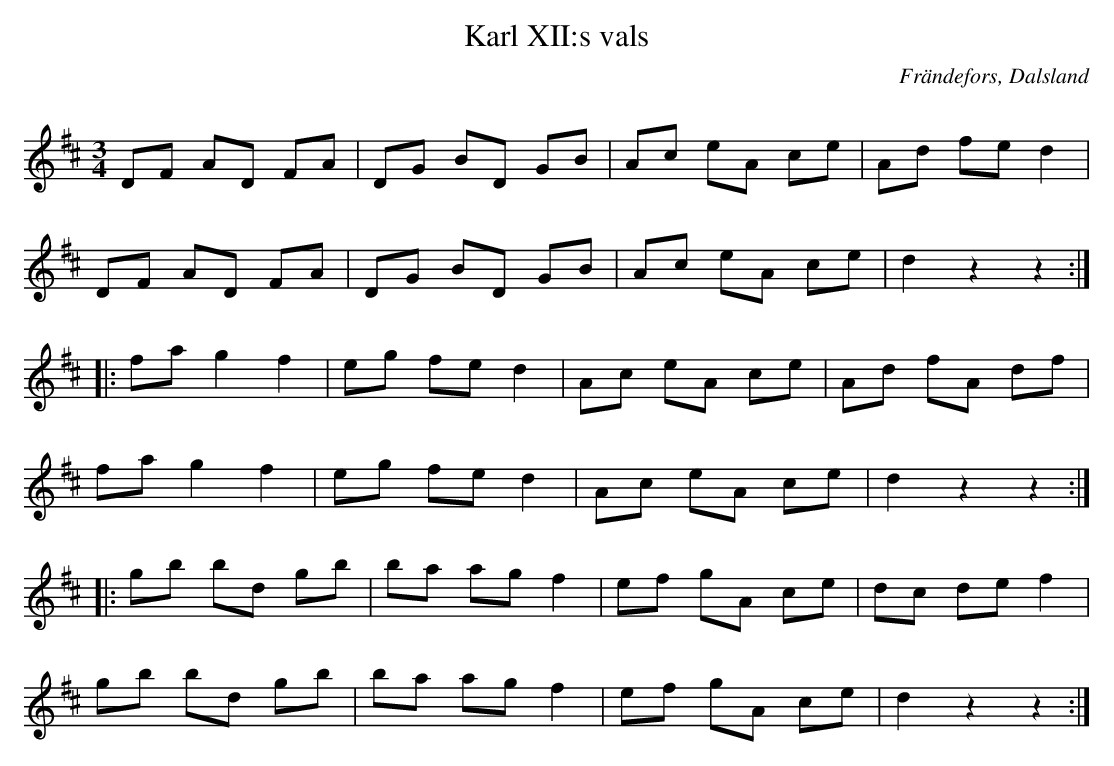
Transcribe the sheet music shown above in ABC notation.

X:1
T:Karl XII:s vals
O:Frändefors, Dalsland
Q:140
M:3/4
L:1/8
K:D
DF AD FA | DG BD GB | Ac eA ce | Ad fe d2 |
DF AD FA | DG BD GB | Ac eA ce | d2 z2 z2 :|
|: fa g2 f2 | eg fe d2 | Ac eA ce | Ad fA df |
fa g2 f2 | eg fe d2 | Ac eA ce | d2 z2 z2 :|
|: gb bd gb | ba ag f2 | ef gA ce | dc de f2 |
gb bd gb | ba ag f2 | ef gA ce | d2 z2 z2 :|
